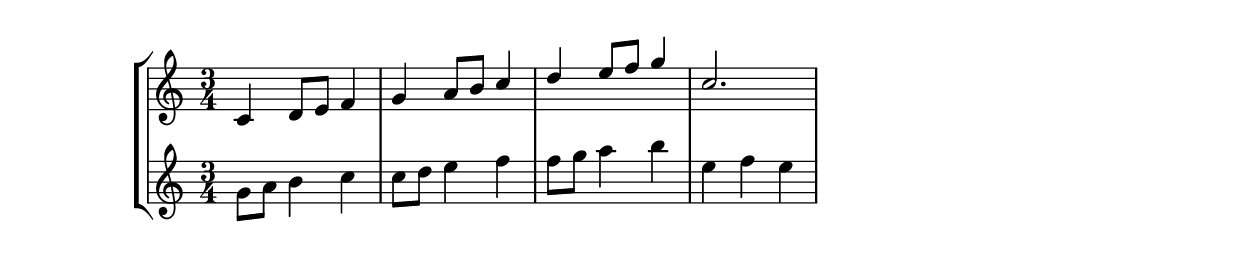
\version "2.10.33"

% European system (A B H C D E F G)
\include "deutsch.ly"

global = {
  \key c \major
  \time 3/4
}

One = \new Voice {\relative c' {
  \voiceOne
  c4 d8 e8 f4 g4 a8 h8 c4 d4 e8 f8 g4 c,2.
}}
Two = \new Voice {\relative c' {
  \voiceTwo
  g'8 a8 h4 c4 c8 d8 e4 f4 f8 g8 a4 h4 e,4 f4 e4 
}}

\score {
  \new StaffGroup
  <<
  \new Staff
  <<
    \global
    \One
  >>
  \new Staff
  <<
    \global
    \Two
  >>
  >>
  \layout{}
  \midi{}
}
